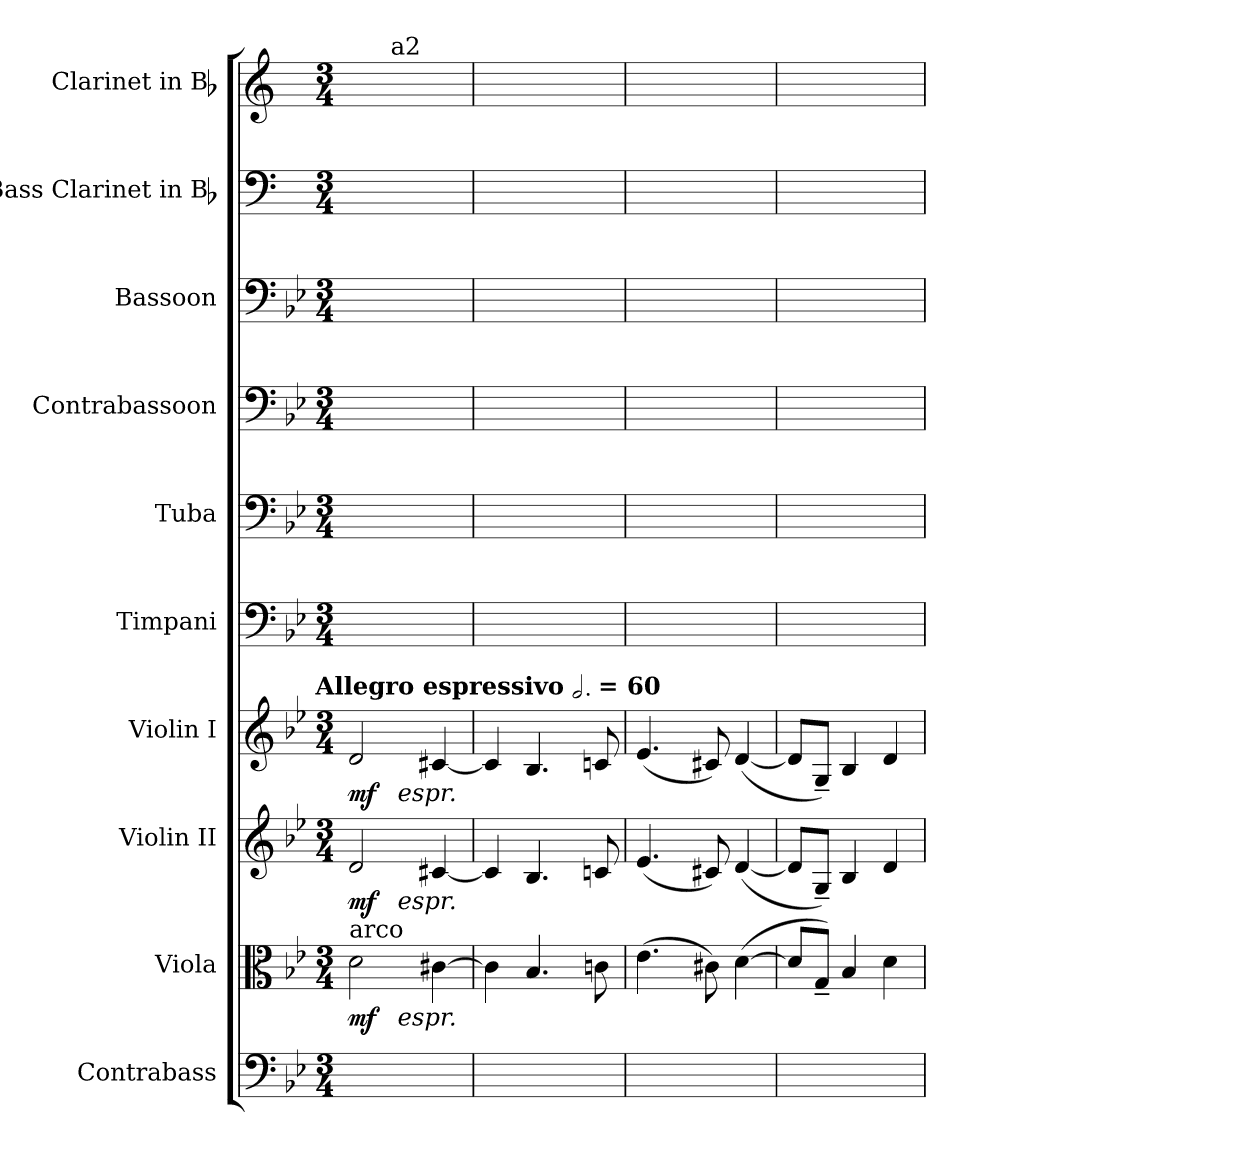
**kern	**kern	**dynam	**kern	**dynam	**kern	**dynam	**kern	**kern	**kern	**kern	**kern	**kern
*part10	*part9	*part9	*part8	*part8	*part7	*part7	*part6	*part5	*part4	*part3	*part2	*part1
*staff10	*staff9	*staff9	*staff8	*staff8	*staff7	*staff7	*staff6	*staff5	*staff4	*staff3	*staff2	*staff1
*I"Contrabass	*I"Viola	*	*I"Violin II	*	*I"Violin I	*	*I"Timpani	*I"Tuba	*I"Contrabassoon	*I"Bassoon	*I"Bass Clarinet in Bb	*I"Clarinet in Bb
*I'Cb.	*I'Vla.	*	*I'Vln. II	*	*I'Vln. I	*	*I'Timp.	*I'Tba.	*I'Cbsn.	*I'Bsn.	*I'B. Cl.	*I'Cl.
*clefF4	*clefC3	*	*clefG2	*	*clefG2	*	*clefF4	*clefF4	*clefF4	*clefF4	*clefF4	*clefG2
*	*	*	*	*	*	*	*	*	*	*	*ITrd1c2	*ITrd1c2
*k[b-e-]	*k[b-e-]	*	*k[b-e-]	*	*k[b-e-]	*	*k[b-e-]	*k[b-e-]	*k[b-e-]	*k[b-e-]	*k[b-e-]	*k[b-e-]
*B-:	*B-:	*	*B-:	*	*B-:	*	*B-:	*B-:	*B-:	*B-:	*B-:	*B-:
*M3/4	*M3/4	*	*M3/4	*	*M3/4	*	*M3/4	*M3/4	*M3/4	*M3/4	*M3/4	*M3/4
*MM180	*MM180	*	*MM180	*	*MM180	*	*MM180	*MM180	*MM180	*MM180	*MM180	*MM180
=1	=1	=1	=1	=1	=1	=1	=1	=1	=1	=1	=1	=1
!	!	!	!	!	!LO:TX:t=Allegro espressivo [half-dot] = 60	!	!	!	!	!	!	!
!	!LO:TX:a:t=arco	!	!	!	!	!	!	!	!	!	!	!
!	!	!LO:DY:t=%s espr.	!	!LO:DY:t=%s espr.	!	!LO:DY:t=%s espr.	!	!	!	!	!	!
4ryy	2d	mf	2d	mf	2d	mf	4ryy	2.ryy	2ryy	4ryy	4ryy	4ryy
*	*	*	*	*	*	*	*	*	*	*	*	*MM180
!	!	!	!	!	!	!	!	!	!	!	!	!LO:TX:a:t=a2
4ryy	.	.	.	.	.	.	4ryy	.	.	4ryy	4ryy	4ryy
4ryy	[4c#X	.	[4c#X	.	[4c#X	.	4ryy	.	4ryy	4ryy	4ryy	4ryy
=2	=2	=2	=2	=2	=2	=2	=2	=2	=2	=2	=2	=2
4ryy	4c#]	.	4c#]	.	4c#]	.	4ryy	2.ryy	2ryy	4ryy	4ryy	4ryy
4ryy	4.B-	.	4.B-	.	4.B-	.	4ryy	.	.	4ryy	4ryy	4ryy
4ryy	.	.	.	.	.	.	4ryy	.	4ryy	4ryy	4ryy	4ryy
.	8cn	.	8cn	.	8cn	.	.	.	.	.	.	.
=3	=3	=3	=3	=3	=3	=3	=3	=3	=3	=3	=3	=3
4ryy	(4.e-	.	(4.e-	.	(4.e-	.	4ryy	2.ryy	2ryy	4ryy	4ryy	4ryy
4ryy	.	.	.	.	.	.	4ryy	.	.	4ryy	4ryy	4ryy
.	8c#X)	.	8c#X)	.	8c#X)	.	.	.	.	.	.	.
4ryy	(<[4d	.	([4d	.	([4d	.	4ryy	.	4ryy	4ryy	4ryy	4ryy
=4	=4	=4	=4	=4	=4	=4	=4	=4	=4	=4	=4	=4
4ryy	8dL]	.	8dL]	.	8dL]	.	4ryy	2.ryy	2ryy	4ryy	4ryy	4ryy
.	8G~J)	.	8G~J)	.	8G~J)	.	.	.	.	.	.	.
4ryy	4B-	.	4B-	.	4B-	.	4ryy	.	.	4ryy	4ryy	4ryy
4ryy	4d	.	4d	.	4d	.	4ryy	.	4ryy	4ryy	4ryy	4ryy
=	=	=	=	=	=	=	=	=	=	=	=	=
*-	*-	*-	*-	*-	*-	*-	*-	*-	*-	*-	*-	*-
